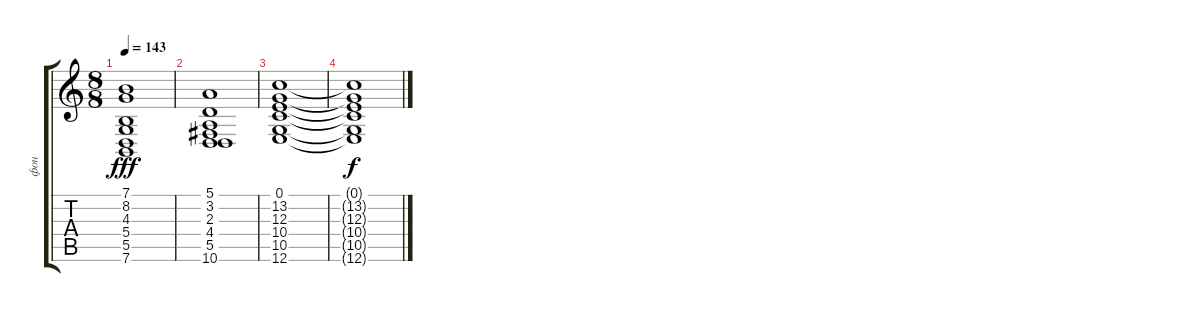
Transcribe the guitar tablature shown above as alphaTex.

\track ("фон" "фон") {instrument synthstrings1}
\staff {score tabs}
\tuning (E4 B3 G3 D3 A2 E2) {hide}
\ts (8 8)
\tempo 143
\clef g2
\ks c
(7.1 8.2 4.3 5.4 5.5 7.6).1{dy fff volume 9} |
(5.1 3.2 2.3 4.4 5.5 10.6).1{volume 7} |
(0.1 13.2 12.3 10.4 10.5 12.6).1{volume 5} |
(0.1{t} 13.2{t} 12.3{t} 10.4{t} 10.5{t} 12.6{t}).1{dy f}
